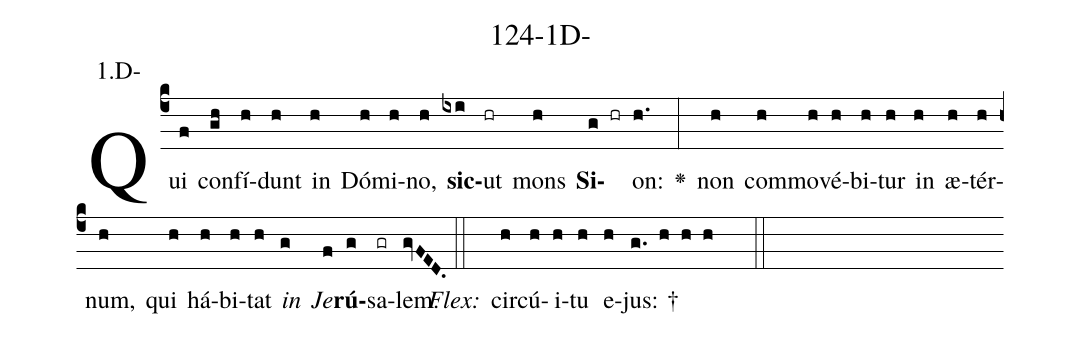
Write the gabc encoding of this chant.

name: 124-1D-;
annotation: 1.D-;
%%
(c4)Qui(f) con(gh)fí(h)dunt(h) in(h) Dó(h)mi(h)no,(h) <b>sic</b>(ixi)ut(hr) mons(h) <b>Si</b>(g hr)on:(h.) <v>\greheightstar</v>(:) non(h) com(h)mo(h)vé(h)bi(h)tur(h) in(h) æ(h)tér(h)num,(h) qui(h) há(h)bi(h)tat(h) <i>in</i>(g) <i>Je</i>(f)<b>rú</b>(g)sa(gr)lem.(gvFED.) (::)
<i>Flex:</i>()  cir(h)cú(h)i(h)tu(h) e(h)jus: †(g. h h h  ::)

%E(h) u(h) o(g) u(f) a(g) e.(gvFED.) (::)
